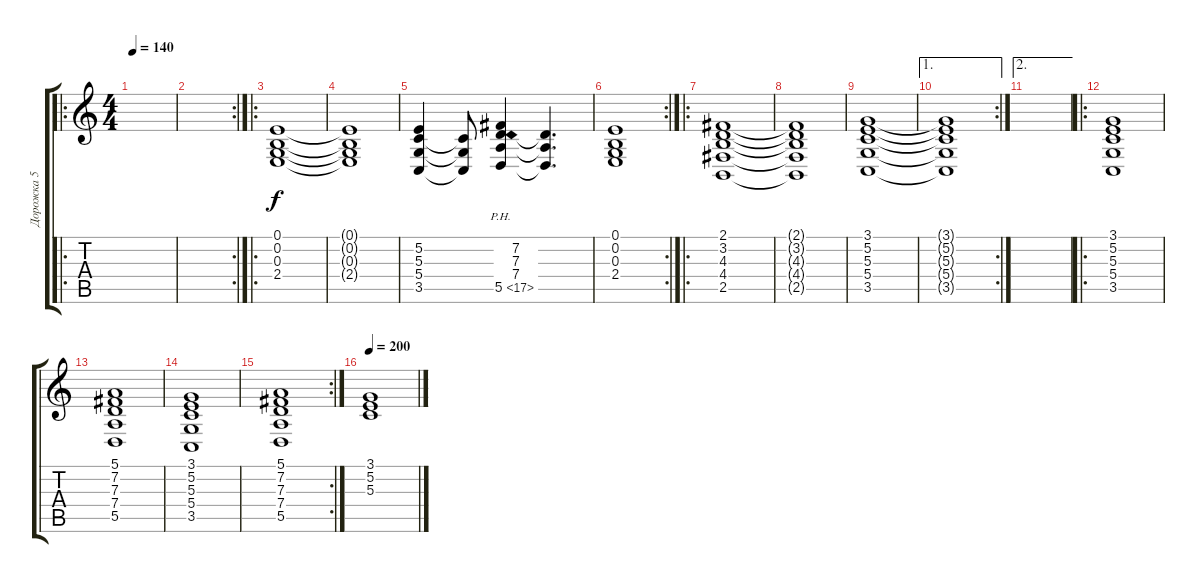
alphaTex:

\track ("Дорожка 5" "Дорожка 5") {instrument choiraahs}
\staff {score tabs}
\tuning (E4 B3 G3 D3 A2 E2) {hide}
\ro
\ts (4 4)
\tempo 140
\clef g2
\ks c
|
\rc 2
|
\ro
(0.1 0.2 0.3 2.4).1{instrument synthstrings1} |
(0.1{t} 0.2{t} 0.3{t} 2.4{t}).1 |
(5.2 5.3 5.4 3.5).4 (5.3{t} 5.4{t} 3.5{t}).8 (7.2 7.3 7.4 5.5{ph 12}).4 (7.3{t} 7.4{t} 5.5{t}).4{d} |
\rc 2
(0.1 0.2 0.3 2.4).1 |
\ro
(2.1 3.2 4.3 4.4 2.5).1 |
(2.1{t} 3.2{t} 4.3{t} 4.4{t} 2.5{t}).1 |
(3.1 5.2 5.3 5.4 3.5).1 |
\ae 1
\rc 2
(3.1{t} 5.2{t} 5.3{t} 5.4{t} 3.5{t}).1 |
\ae 2
|
\ro
(3.1 5.2 5.3 5.4 3.5).1 |
(5.1 7.2 7.3 7.4 5.5).1 |
(3.1 5.2 5.3 5.4 3.5).1 |
\rc 2
(5.1 7.2 7.3 7.4 5.5).1 |
\tempo 180
\tempo 200
(3.1 5.2 5.3).1
